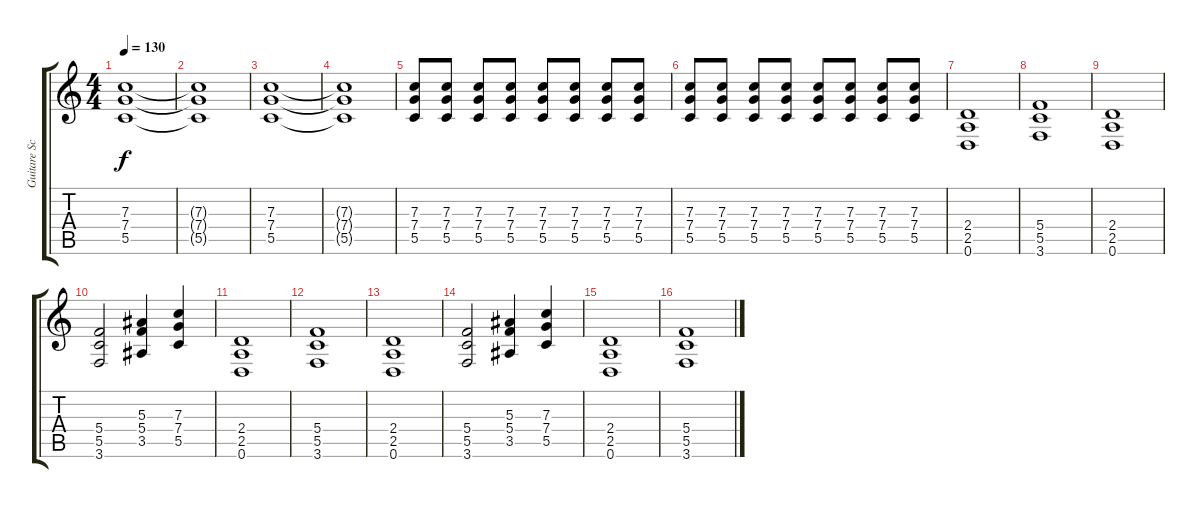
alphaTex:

\track ("Guitare Scemana" "Guitare Sc") {instrument distortionguitar}
\staff {score tabs}
\tuning (D4 A3 F3 C3 G2 D2) {hide}
\ts (4 4)
\tempo 130
\clef g2
\ks c
(7.3 7.4 5.5).1{dy f} |
(7.3{t} 7.4{t} 5.5{t}).1 |
(7.3 7.4 5.5).1 |
(7.3{t} 7.4{t} 5.5{t}).1 |
(7.3 7.4 5.5).8 (7.3 7.4 5.5).8 (7.3 7.4 5.5).8 (7.3 7.4 5.5).8 (7.3 7.4 5.5).8 (7.3 7.4 5.5).8 (7.3 7.4 5.5).8 (7.3 7.4 5.5).8 |
(7.3 7.4 5.5).8 (7.3 7.4 5.5).8 (7.3 7.4 5.5).8 (7.3 7.4 5.5).8 (7.3 7.4 5.5).8 (7.3 7.4 5.5).8 (7.3 7.4 5.5).8 (7.3 7.4 5.5).8 |
(2.4 2.5 0.6).1 |
(5.4 5.5 3.6).1 |
(2.4 2.5 0.6).1 |
(5.4 5.5 3.6).2 (5.3 5.4 3.5).4 (7.3 7.4 5.5).4 |
(2.4 2.5 0.6).1 |
(5.4 5.5 3.6).1 |
(2.4 2.5 0.6).1 |
(5.4 5.5 3.6).2 (5.3 5.4 3.5).4 (7.3 7.4 5.5).4 |
(2.4 2.5 0.6).1 |
(5.4 5.5 3.6).1
